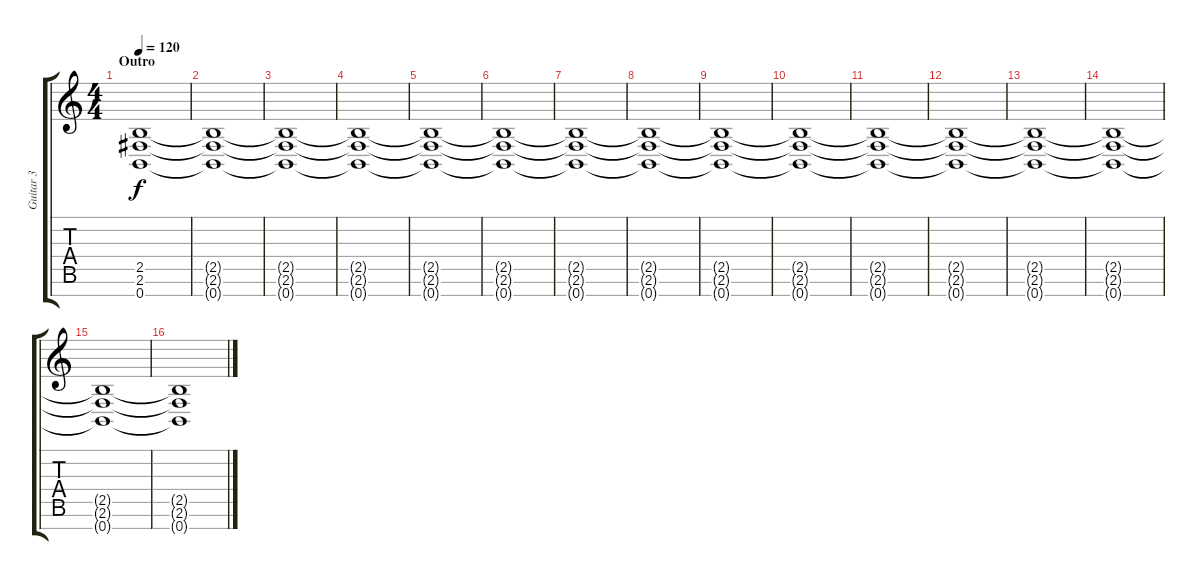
\track ("Guitar 3" "Guitar 3") {instrument overdrivenguitar}
\staff {score tabs}
\tuning (E4 B3 G3 D3 A2 E2 B1) {hide}
\ts (4 4)
\section ("" "Outro")
\tempo 120
\clef g2
\ks c
(2.5 2.6 0.7).1{dy f} |
(2.5{t} 2.6{t} 0.7{t}).1 |
(2.5{t} 2.6{t} 0.7{t}).1 |
(2.5{t} 2.6{t} 0.7{t}).1 |
(2.5{t} 2.6{t} 0.7{t}).1 |
(2.5{t} 2.6{t} 0.7{t}).1 |
(2.5{t} 2.6{t} 0.7{t}).1 |
(2.5{t} 2.6{t} 0.7{t}).1 |
(2.5{t} 2.6{t} 0.7{t}).1 |
(2.5{t} 2.6{t} 0.7{t}).1 |
(2.5{t} 2.6{t} 0.7{t}).1 |
(2.5{t} 2.6{t} 0.7{t}).1 |
(2.5{t} 2.6{t} 0.7{t}).1 |
(2.5{t} 2.6{t} 0.7{t}).1 |
(2.5{t} 2.6{t} 0.7{t}).1 |
(2.5{t} 2.6{t} 0.7{t}).1
